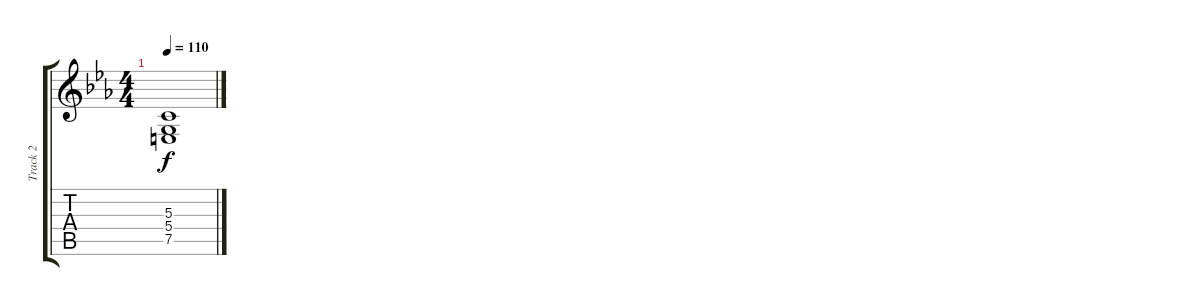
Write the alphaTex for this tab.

\track ("Track 2" "Track 2") {instrument stringensemble1}
\staff {score tabs}
\tuning (E4 B3 G3 D3 A2 E2) {hide}
\ts (4 4)
\tempo 110
\clef g2
\ks cminor
(5.3{t} 5.4{t} 7.5{t}).1{dy f}
